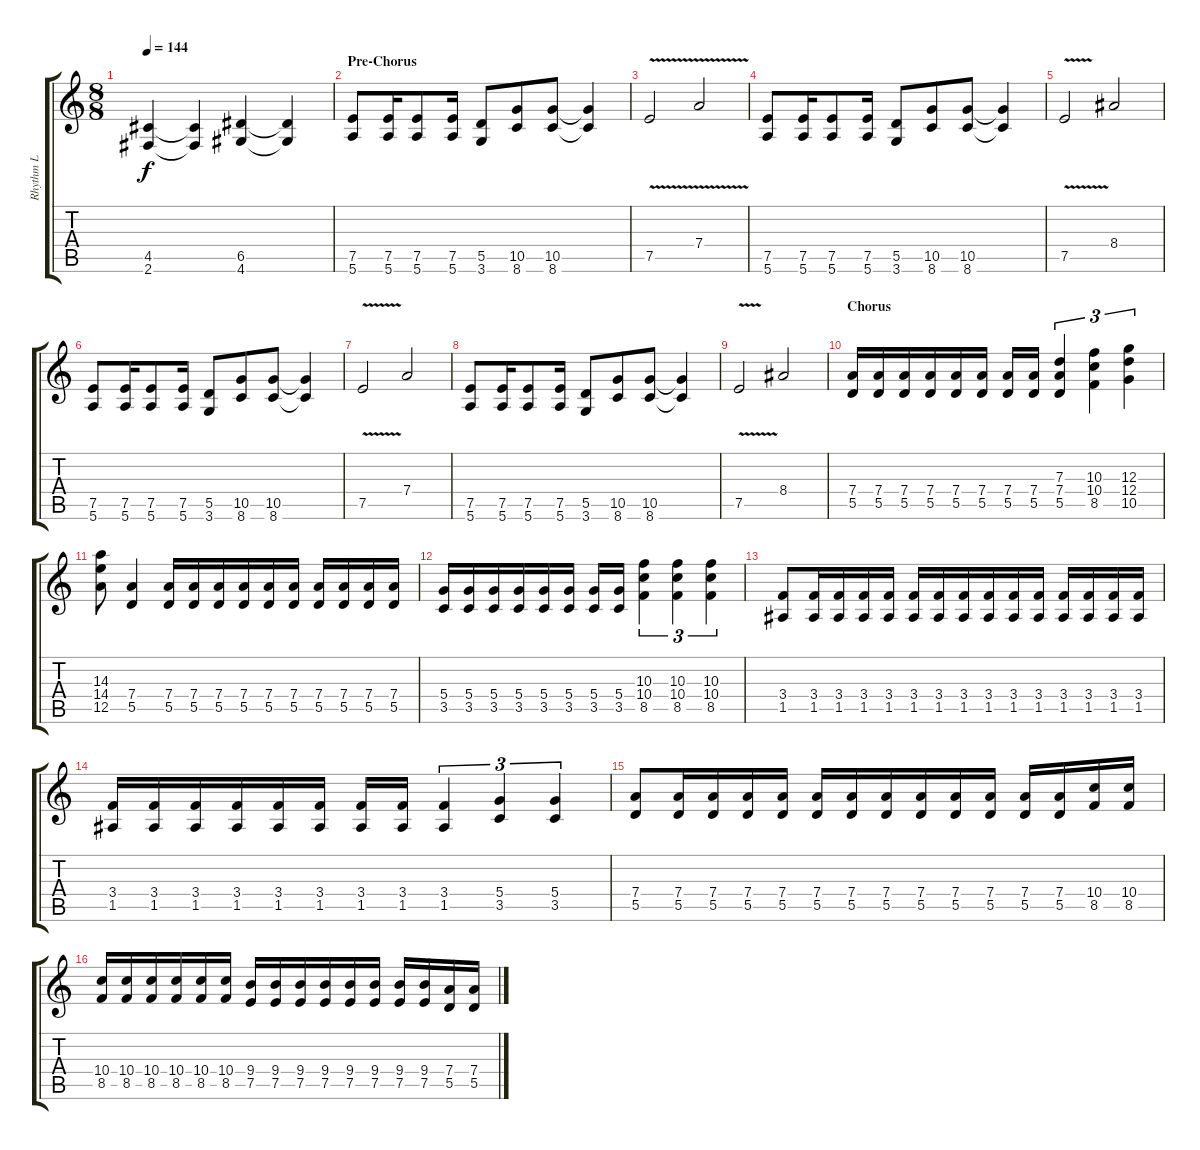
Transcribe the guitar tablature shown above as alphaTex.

\track ("Rhythm L" "Rhythm L") {instrument distortionguitar}
\staff {score tabs}
\tuning (E4 B3 G3 D3 A2 E2) {hide}
\ts (8 8)
\tempo 144
\clef g2
\ks c
(4.5 2.6).4{dy f} (4.5{t} 2.6{t}).4 (6.5 4.6).4 (6.5{t} 4.6{t}).4 |
\section ("" "Pre-Chorus")
(7.5 5.6).8 (7.5 5.6).16 (7.5 5.6).8 (7.5 5.6).16 (5.5 3.6).8 (10.5 8.6).8 (10.5 8.6).8 (10.5{t} 8.6{t}).4 |
7.5{v}.2 7.4{v}.2 |
(7.5 5.6).8 (7.5 5.6).16 (7.5 5.6).8 (7.5 5.6).16 (5.5 3.6).8 (10.5 8.6).8 (10.5 8.6).8 (10.5{t} 8.6{t}).4 |
7.5{v}.2 8.4.2 |
(7.5 5.6).8 (7.5 5.6).16 (7.5 5.6).8 (7.5 5.6).16 (5.5 3.6).8 (10.5 8.6).8 (10.5 8.6).8 (10.5{t} 8.6{t}).4 |
7.5{v}.2 7.4.2 |
(7.5 5.6).8 (7.5 5.6).16 (7.5 5.6).8 (7.5 5.6).16 (5.5 3.6).8 (10.5 8.6).8 (10.5 8.6).8 (10.5{t} 8.6{t}).4 |
7.5{v}.2 8.4.2 |
\section ("" "Chorus")
(7.4 5.5).16 (7.4 5.5).16 (7.4 5.5).16 (7.4 5.5).16 (7.4 5.5).16 (7.4 5.5).16 (7.4 5.5).16 (7.4 5.5).16 (7.3 7.4 5.5).4{tu (3 2)} (10.3 10.4 8.5).4{tu (3 2)} (12.3 12.4 10.5).4{tu (3 2)} |
(14.3 14.4 12.5).8 (7.4 5.5).4 (7.4 5.5).16 (7.4 5.5).16 (7.4 5.5).16 (7.4 5.5).16 (7.4 5.5).16 (7.4 5.5).16 (7.4 5.5).16 (7.4 5.5).16 (7.4 5.5).16 (7.4 5.5).16 |
(5.4 3.5).16 (5.4 3.5).16 (5.4 3.5).16 (5.4 3.5).16 (5.4 3.5).16 (5.4 3.5).16 (5.4 3.5).16 (5.4 3.5).16 (10.3 10.4 8.5).4{tu (3 2)} (10.3 10.4 8.5).4{tu (3 2)} (10.3 10.4 8.5).4{tu (3 2)} |
(3.4 1.5).8 (3.4 1.5).16 (3.4 1.5).16 (3.4 1.5).16 (3.4 1.5).16 (3.4 1.5).16 (3.4 1.5).16 (3.4 1.5).16 (3.4 1.5).16 (3.4 1.5).16 (3.4 1.5).16 (3.4 1.5).16 (3.4 1.5).16 (3.4 1.5).16 (3.4 1.5).16 |
(3.4 1.5).16 (3.4 1.5).16 (3.4 1.5).16 (3.4 1.5).16 (3.4 1.5).16 (3.4 1.5).16 (3.4 1.5).16 (3.4 1.5).16 (3.4 1.5).4{tu (3 2)} (5.4 3.5).4{tu (3 2)} (5.4 3.5).4{tu (3 2)} |
(7.4 5.5).8 (7.4 5.5).16 (7.4 5.5).16 (7.4 5.5).16 (7.4 5.5).16 (7.4 5.5).16 (7.4 5.5).16 (7.4 5.5).16 (7.4 5.5).16 (7.4 5.5).16 (7.4 5.5).16 (7.4 5.5).16 (7.4 5.5).16 (10.4 8.5).16 (10.4 8.5).16 |
(10.4 8.5).16 (10.4 8.5).16 (10.4 8.5).16 (10.4 8.5).16 (10.4 8.5).16 (10.4 8.5).16 (9.4 7.5).16 (9.4 7.5).16 (9.4 7.5).16 (9.4 7.5).16 (9.4 7.5).16 (9.4 7.5).16 (9.4 7.5).16 (9.4 7.5).16 (7.4 5.5).16 (7.4 5.5).16
